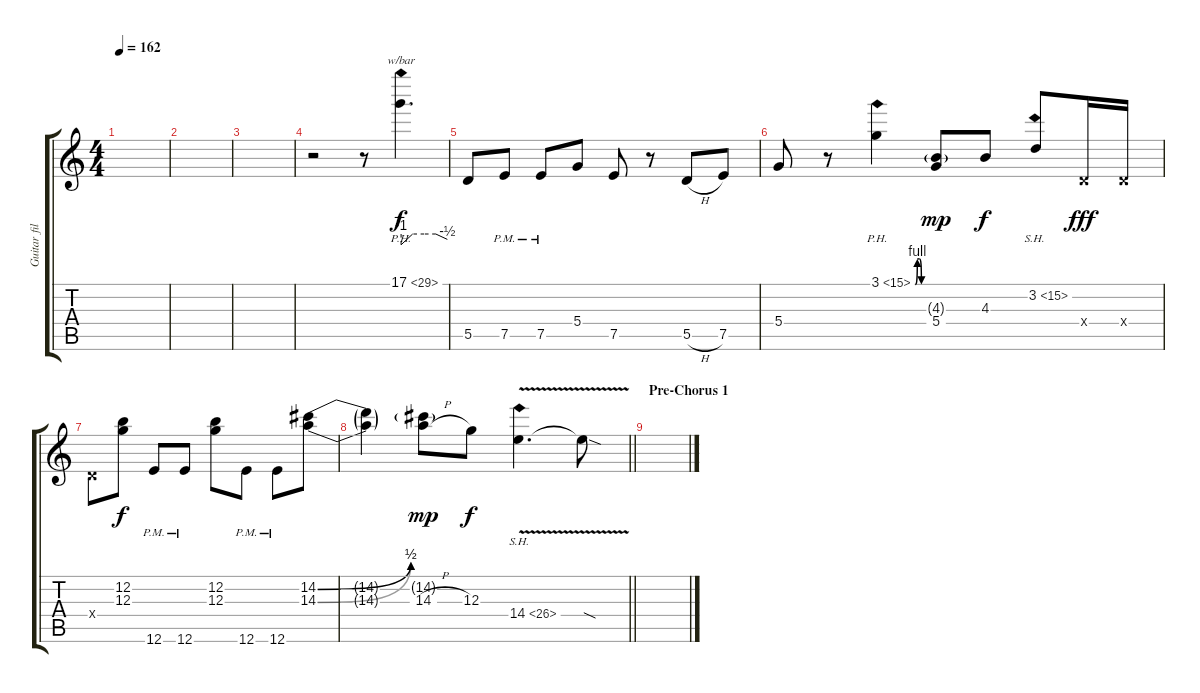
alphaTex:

\track ("Guitar fills" "Guitar fil") {instrument distortionguitar}
\staff {score tabs}
\tuning (E4 B3 G3 D3 A2 E2) {hide}
\ts (4 4)
\tempo 162
\clef g2
\ks c
|
|
|
r.2 r.8 17.1{ph 12}.4{d tbe (custom default 0 -4 15 0 30 0 45 0 60 -2)} |
5.5.8 7.5{pm}.8 7.5{pm}.8 5.4.8 7.5.8 r.8 5.5{h}.8 7.5.8 |
5.4.8 r.8 3.1{be (custom 0 0 15 4 30 4 45 0 60 0) ph 12}.4 (4.3{g} 5.4).8{dy mp} 4.3.8{dy f} 3.2{sh 12}.8 0.4{x}.16{dy fff} 0.4{x}.16 |
0.4{x}.8 (12.2 12.3).8{dy f} 12.6{pm}.8 12.6{pm}.8 (12.2 12.3).8 12.6{pm}.8 12.6{pm}.8 (14.2{be (bend 0 0 60 2)} 14.3{be (bend 0 0 60 2)}).8 |
\barLineRight lightlight
(14.2{t} 14.3{t}).4 (14.2{g} 14.3{h}).8{dy mp} 12.3.8{dy f} 14.4{sh 12 v}.4{d} 14.4{sod t}.8 |
\section ("" "Pre-Chorus 1")
